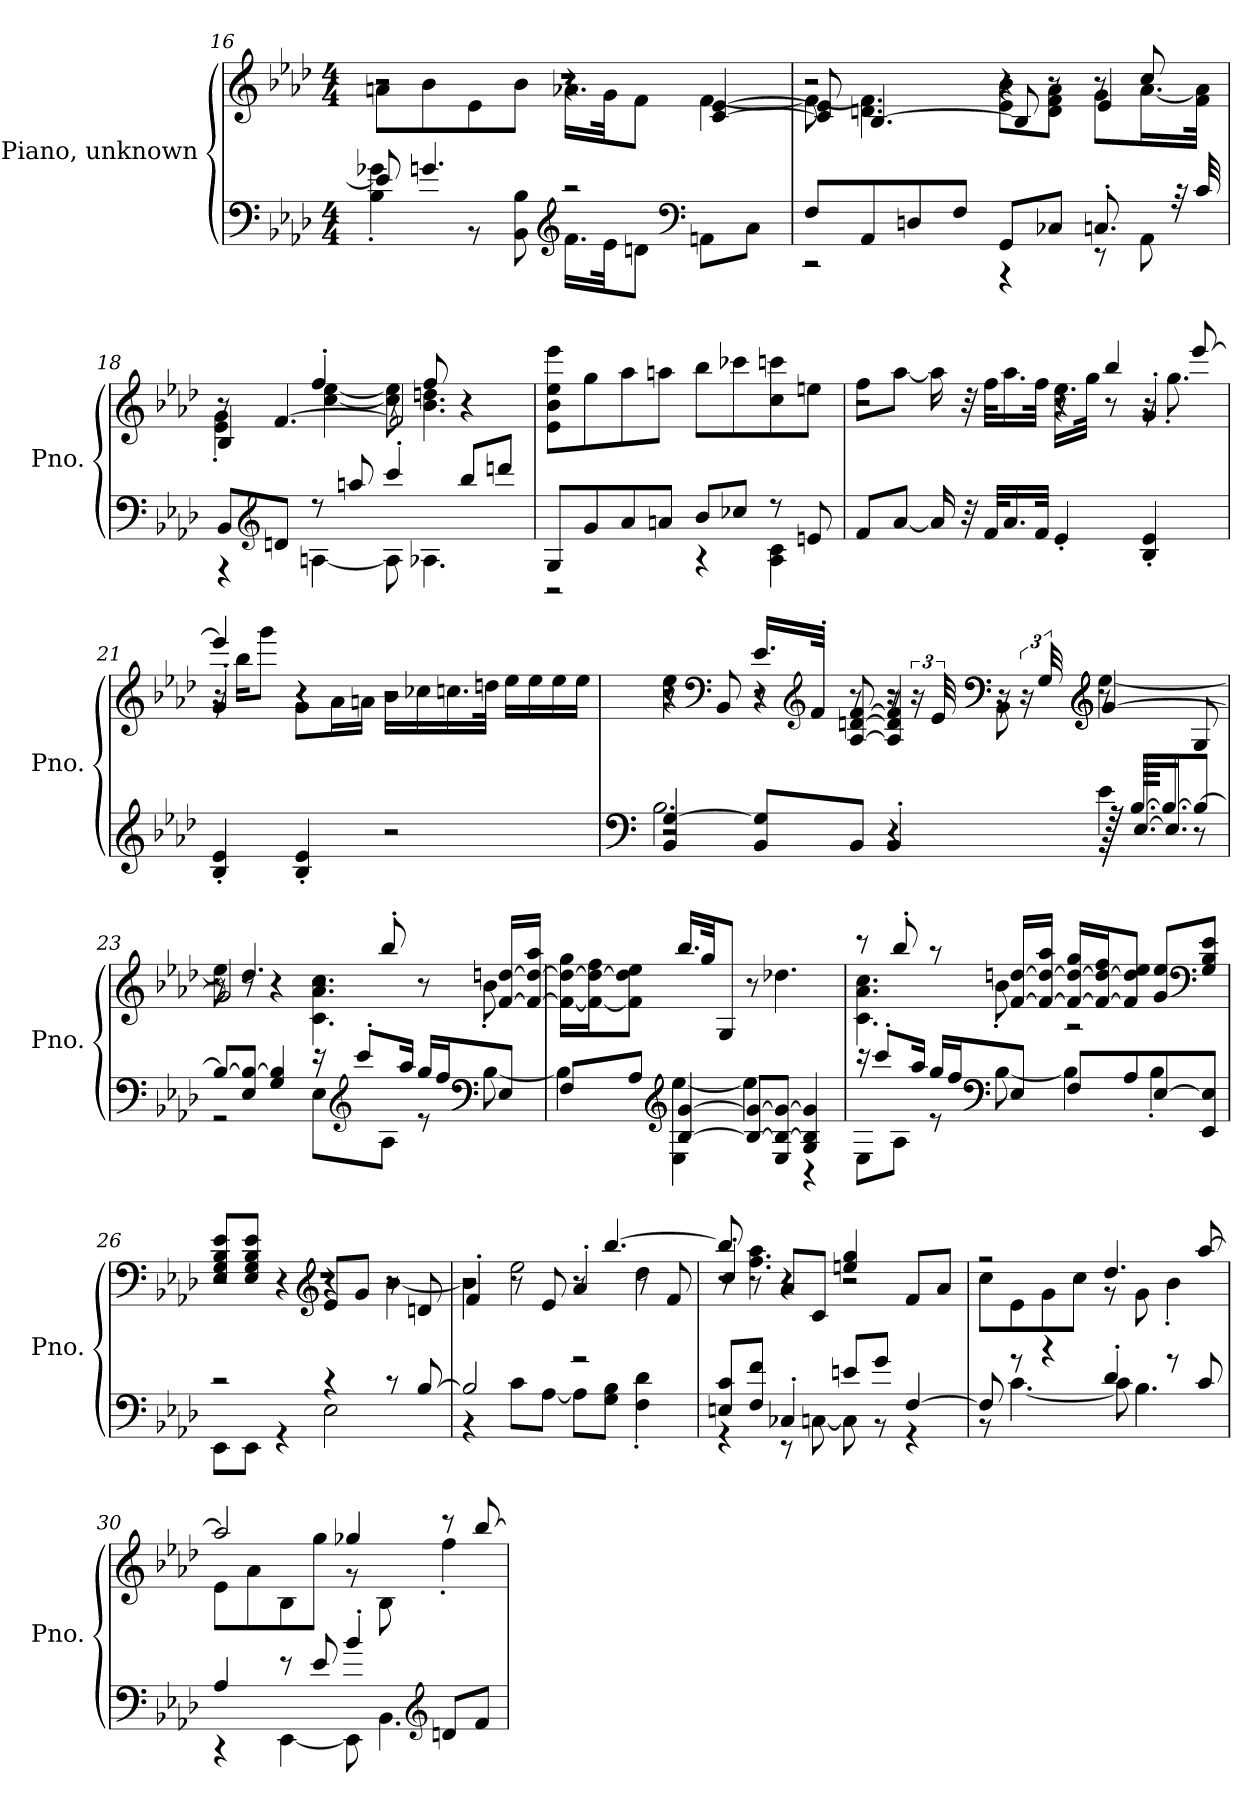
**kern	**kern
*part1	*part1
*staff2	*staff1
*I"Piano, unknown	*
*I'Pno.	*
*clefF4	*clefG2
*k[b-e-a-d-]	*k[b-e-a-d-]
*M4/4	*M4/4
=16	=16
*^	*^
*	*	*	*^
8e-/]	4B-\' 4g-X\'	1r	8an\L	2r
4.gn/	.	.	8b-\	.
.	8r	.	8e-\	.
.	8BB-\ 8B-\	.	8b-\J	.
*clefG2	*	*	*	*
2r	16.f\LL	.	16.a-X\LL	4r
.	32e-\JK	.	32g\JK	.
.	8dn\J	.	8f\J	.
*clefF4	*	*	*	*
.	8AAn\L	.	[4f\	[4c/ [4e-/
.	8C\J	.	.	.
!!LO:LB:g=z	!!	!!
=17	=17	=17	=17	=17
8F/L	2r	2r	8f\_	8c/] 8e-/]
8AA-/	.	.	4.dn\ 4.f\]	[4.B-/
8Dn/	.	.	.	.
8F/J	.	.	.	.
8GG/L	4r	4r	8e-\ 8b-\L	8B-/]
8C-X/J	.	.	8d\ 8f\ 8a-\J	8r
8.Cn'/	8r	8r	8g\L	4e-/
.	8AA-\	8cc/	[16.a-\L	.
32r	.	.	.	.
32c/	.	.	32f\ 32a-\]JJk	.
=18	=18	=18	=18	=18
8BB-/L	4r	4B-/	4e-\' 4g\'	8r
*clefG2	*	*	*	*
8dn/J	.	.	.	[4.f/
8r	[4An\	4ff'/	[4cc\ [4ee-\	.
8aan/	.	.	.	.
4ccc'/	8A\]	8r	8cc\] 8ee-\]	2f/]
.	4.A-X\	8ff/	4.b-\ 4.ddn\	.
8bb-/L	.	4r	.	.
8dddn/J	.	.	.	.
*	*	*v	*v	*v
!!LO:LB:g=z
=19	=19	=19
8G/L	2r	8e-\ 8b-\ 8ee-\ 8eee-\L
8g/	.	8gg\
8a-/	.	8aa-\
8an/J	.	8aan\J
8b-/L	4r	8bb-\L
8cc-X/J	.	8ccc-X\
8r	4A-\ 4c\	8cc\ 8cccn\
8en/	.	8een\J
*v	*v	*
=20	=20
*	*^
*	*	*^
8f/L	2r	8ff\L	2r
[8a-/J	.	[8aa-\J	.
16a-/]	.	16aa-\]	.
32r	.	32r	.
32f/KLL	.	32ff\KLL	.
16.a-/	.	16.aa-\	.
32f/JJk	.	32ff\JJk	.
4e-'/	8r	16.ee-\LL	4r
.	.	32gg\JJk	.
.	4bb-/	8r	.
4B-/' 4e-/'	.	16r	4g'/
.	.	8.gg'\	.
.	[8eee-/	.	.
!!LO:LB:g=z	!!	!!
=21	=21	=21	=21
4B-/' 4e-/'	4eee-/]	16r	4g'/
.	.	16bb-\KL	.
.	.	8ggg\J	.
4B-/' 4e-/'	4r	8g\L	4r
.	.	16a-\L	.
.	.	16an\JJ	.
2r	2r	16b-\LL	2r
.	.	16cc-X\	.
.	.	16.ccn\	.
.	.	32ddn\JJk	.
.	.	16ee-\LL	.
.	.	16ee-\	.
.	.	16ee-\	.
.	.	16ee-\JJ	.
!!LO:LB:g=z	!!	!!
=22	=22	=22	=22
*clefF4	*	*	*
*^	*	*	*
*	*^	*	*	*
4BB-/ [4G/	2.B-\	2r	8r	4ee-\	4r
*	*	*	*clefF4	*	*
.	.	.	8BB-/	.	.
8BB-/ 8G/]L	.	.	16.e-/LL	4r	8r
*	*	*	*clefG2	*	*
.	.	.	32f'/JJk	.	.
8BB-/J	.	.	8r	.	[8A-/ [8dn/ [8f/
4BB-'/	.	4r	16r	8r	4A-/] 4d/] 4f/]
.	.	.	24r	.	.
.	.	.	48e-/	.	.
*	*	*	*clefF4	*	*
.	.	.	16r	8BB-\	.
.	.	.	24r	.	.
.	.	.	48G/	.	.
*	*	*	*clefG2	*	*
128r	4e-\	128r	8r	[4ee-\	[4g/
[64.B-/KKLL	.	[64.E-/KKLL	.	.	.
16.B-/J_	.	16.E-/JJ]	.	.	.
8B-/J_	.	8r	8G/	.	.
*	*v	*v	*	*	*
!!LO:LB:g=z	!!	!!
=23	=23	=23	=23	=23
8B-/L_	2r	8r	8ee-\]	2g/]
8E-/ 8B-/_J	.	4.dd-/	8r	.
4G/ 4B-/]	.	.	4r	.
16r	8E-\L	8r	4.c\ 4.a-\ 4.cc\	2r
*clefG2	*	*	*	*
8ccc'/L	.	.	.	.
.	8A-\J	8bb-'/	.	.
16aa-/Jk	.	.	.	.
16gg/LL	8r	8r	.	.
16ff/J	.	.	.	.
*clefF4	*	*	*	*
8E-/J	[8B-\	[16f/ [16ddn/LL	8b-'\	.
.	.	16f/_ 16dd/_ 16aa-/JJ	.	.
*	*	*v	*v	*v
=24	=24	=24
8F/L	4B-\]	16f\_ 16dd\_ 16gg\LL
.	.	16f\_ 16dd\_ 16ff\J
8A-/J	.	8f\] 8dd\] 8ee-\J
*clefG2	*	*
[4B-/ [4g/	4E-\ [4ee-\	16.bb-/LL
.	.	32gg/JK
.	.	8G/J
8B-/_ 8g/_L	4ee-\]	8r
8E-/ 8B-/_ 8g/_J	.	4.dd-X\
4G/ 4B-/] 4g/]	4r	.
!!LO:PB:g=z
=25	=25	=25
*	*	*^
16r	8E-\L	8r	4.c\ 4.a-\ 4.cc\
8ccc'/L	.	.	.
.	8A-\J	8bb-'/	.
16aa-/Jk	.	.	.
16gg/LL	8r	8r	.
16ff/J	.	.	.
*clefF4	*	*	*
8E-/J	[8B-\	[16f/ [16ddn/LL	8b-'\
.	.	16f/_ 16dd/_ 16aa-/JJ	.
8F/L	4B-\]	16f/_ 16dd/_ 16gg/LL	2r
.	.	16f/_ 16dd/_ 16ff/J	.
8A-/	.	8f/] 8dd/] 8ee-/J	.
[8E-/	4B-'\	8g/ 8ee-/L	.
*	*	*clefF4	*
8EE-/ 8E-/]J	.	8G/ 8B-/ 8e-/J	.
=26	=26	=26	=26
*	*	*	*^
2r	8EE-\L	1r	2r	8E-/ 8G/ 8B-/ 8e-/L
.	8EE-\J	.	.	8E-/ 8G/ 8B-/ 8e-/J
.	4r	.	.	4r
*	*	*clefG2	*	*
4r	2E-\	.	4r	8e-/L
.	.	.	.	8g/J
8r	.	.	[4b-\	8r
[8B-/	.	.	.	8dn/
=27	=27	=27	=27	=27
2B-/]	4r	2r	4b-\]	4f'/
.	8c\L	.	2ee-\	8r
.	[8A-\J	.	.	8e-/
2r	8A-\L]	8r	.	4a-'/
.	8G\ 8B-\J	[4.bb-/	.	.
.	4F\' 4d-\'	.	4dd-\	8r
.	.	.	.	8f/
!!LO:LB:g=z	!!	!!
=28	=28	=28	=28	=28
8En/ 8c/L	4r	8bb-/]	8r	4cc'/
8F/ 8f/J	.	8r	4.ff\ 4.aa-\	.
4C-X'/	8r	4r	.	8a-/L
.	[8Cn\	.	.	8c/J
8en/L	8C\]	2r	2r	4een/ 4gg/
8g/J	8r	.	.	.
[4F/	4r	.	.	8f/L
.	.	.	.	8a-/J
*	*	*	*v	*v
=29	=29	=29	=29
8F/]	8r	2r	8cc\L
8r	[4.c\	.	8e-\
4r	.	.	8g\
.	.	.	8cc\J
4d-'/	8c\]	4.dd-/	8r
.	4.B-\	.	8g\
8r	.	.	4b-'\
8c/	.	[8aa-/	.
=30	=30	=30	=30
4A-/	4r	2aa-/]	8e-\L
.	.	.	8a-\
8r	[4EE-\	.	8B-\
8e-/	.	.	8gg\J
4b-'/	8EE-\]	4gg-X/	8r
.	4.BB-\	.	8B-\
*clefG2	*	*	*
8dn/L	.	8r	4ff'\
8f/J	.	[8bb-/	.
*v	*v	*	*
*	*v	*v
=	=
*-	*-
